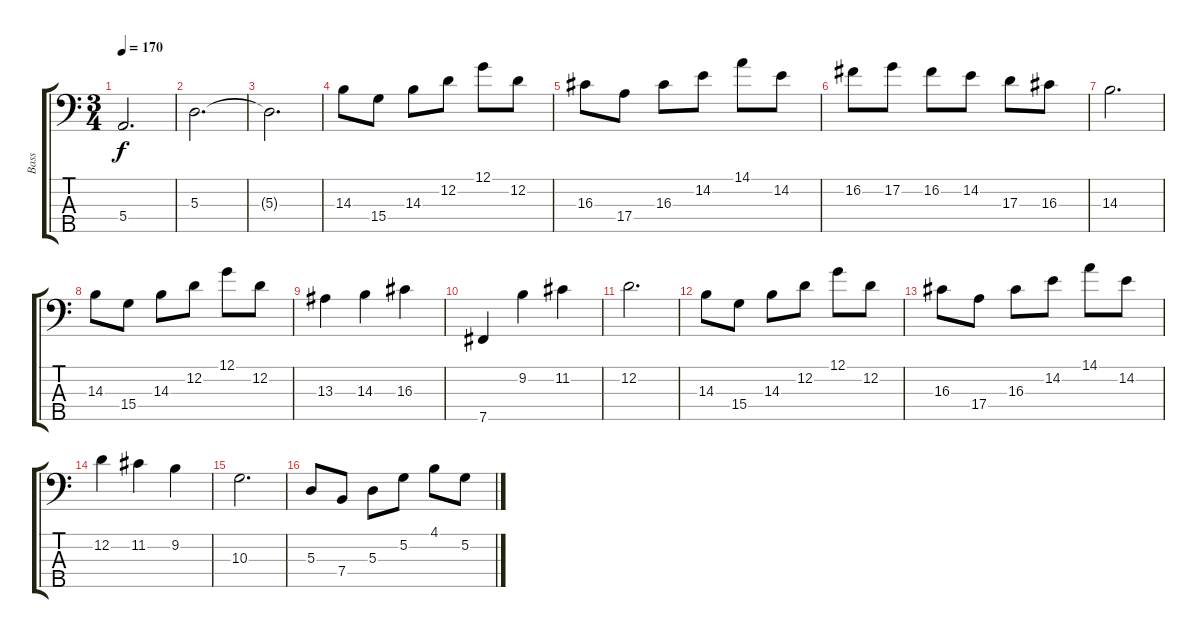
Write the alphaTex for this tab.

\track ("Bass" "Bass") {instrument electricbassfinger}
\staff {score tabs}
\tuning (G2 D2 A1 E1 B0) {hide}
\ts (3 4)
\tempo 170
\clef f4
\ks c
5.4.2{d dy f} |
5.3.2{d} |
5.3{t}.2{d} |
14.3.8 15.4.8 14.3.8 12.2.8 12.1.8 12.2.8 |
16.3.8 17.4.8 16.3.8 14.2.8 14.1.8 14.2.8 |
16.2.8 17.2.8 16.2.8 14.2.8 17.3.8 16.3.8 |
14.3.2{d} |
14.3.8 15.4.8 14.3.8 12.2.8 12.1.8 12.2.8 |
13.3.4 14.3.4 16.3.4 |
7.5.4 9.2.4 11.2.4 |
12.2.2{d} |
14.3.8 15.4.8 14.3.8 12.2.8 12.1.8 12.2.8 |
16.3.8 17.4.8 16.3.8 14.2.8 14.1.8 14.2.8 |
12.2.4 11.2.4 9.2.4 |
10.3.2{d} |
5.3.8 7.4.8 5.3.8 5.2.8 4.1.8 5.2.8
